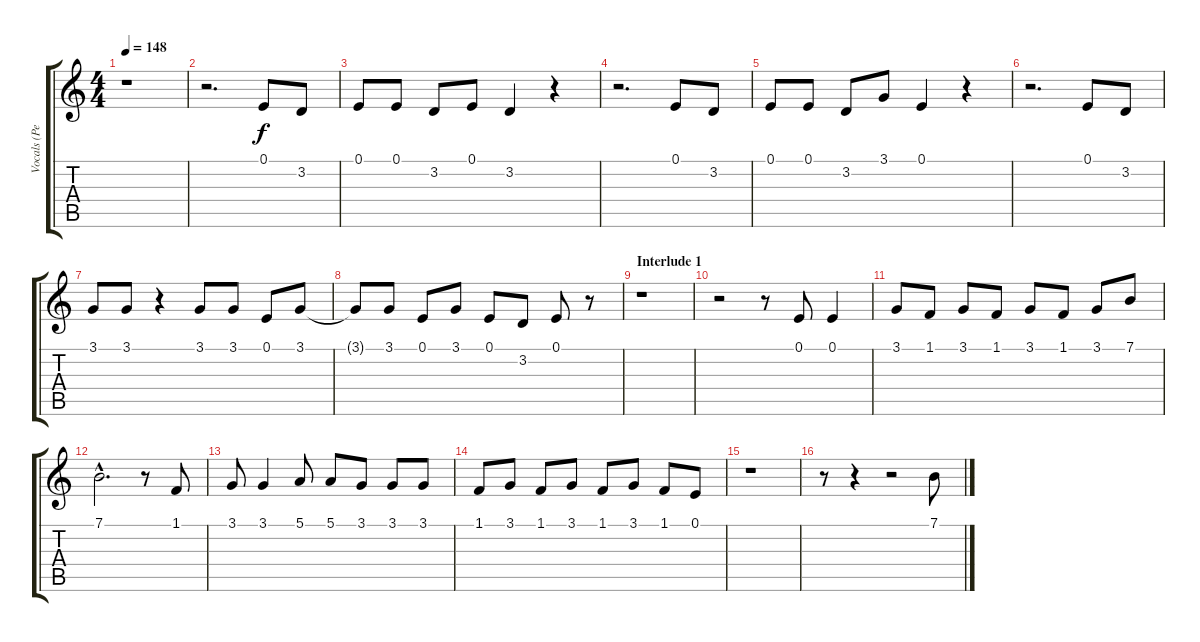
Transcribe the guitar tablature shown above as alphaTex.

\track ("Vocals (Pelle Almqvist)" "Vocals (Pe") {instrument lead2sawtooth}
\staff {score tabs}
\tuning (E4 B3 G3 D3 A2 E2) {hide}
\ts (4 4)
\tempo 148
\clef g2
\ks c
r.1{dy f} |
r.2{d} 0.1.8 3.2.8 |
0.1.8 0.1.8 3.2.8 0.1.8 3.2.4 r.4 |
r.2{d} 0.1.8 3.2.8 |
0.1.8 0.1.8 3.2.8 3.1.8 0.1.4 r.4 |
r.2{d} 0.1.8 3.2.8 |
3.1.8 3.1.8 r.4 3.1.8 3.1.8 0.1.8 3.1.8 |
3.1{t}.8 3.1.8 0.1.8 3.1.8 0.1.8 3.2.8 0.1.8 r.8 |
\section ("" "Interlude 1")
r.1 |
r.2 r.8 0.1.8 0.1.4 |
3.1.8 1.1.8 3.1.8 1.1.8 3.1.8 1.1.8 3.1.8 7.1.8 |
7.1{hac}.2{d} r.8 1.1.8 |
3.1.8 3.1.4 5.1.8 5.1.8 3.1.8 3.1.8 3.1.8 |
1.1.8 3.1.8 1.1.8 3.1.8 1.1.8 3.1.8 1.1.8 0.1.8 |
r.1 |
r.8 r.4 r.2 7.1.8
